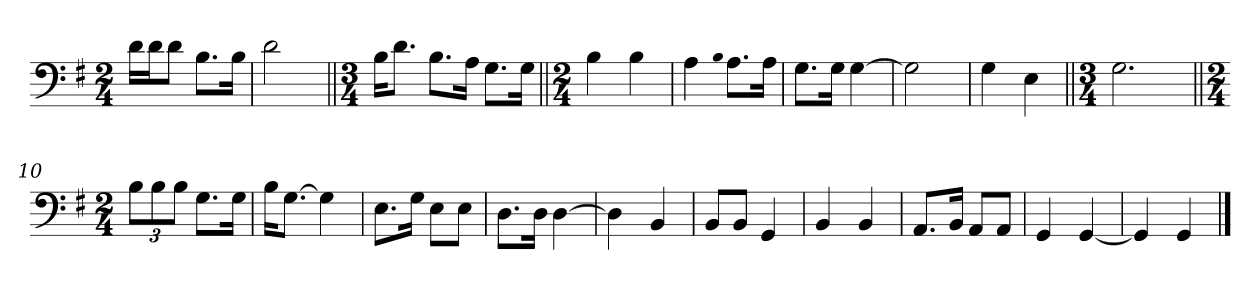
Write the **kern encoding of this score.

**kern
*part1
*staff1
*clefF4
*k[f#]
*M2/4
=1
16d\LL
16d\J
8d\J
8.B\L
16B\Jk
=2
2d\
=3||
*M3/4
16B\KL
8.d\J
8.B\L
16A\Jk
8.G\L
16G\Jk
=4||
*M2/4
4B\
4B\
=5
4A\
qB
8.A\L
16A\Jk
=6
8.G\L
16G\Jk
[4G\
=7
2G\]
=8
4G\
4E\
=9||
*M3/4
2.G\
=10||
*M2/4
12B\L
12B\
12B\J
8.G\L
16G\Jk
=11
16B\KL
[8.G\J
4G\]
=12
8.E\L
16G\Jk
8E\L
8E\J
=13
8.D\L
16D\Jk
[4D\
=14
4D\]
4BB/
=15
8BB/L
8BB/J
4GG/
=16
4BB/
4BB/
=17
8.AA/L
16BB/Jk
8AA/L
8AA/J
=18
4GG/
[4GG/
=19
4GG/]
4GG/
==
*-
